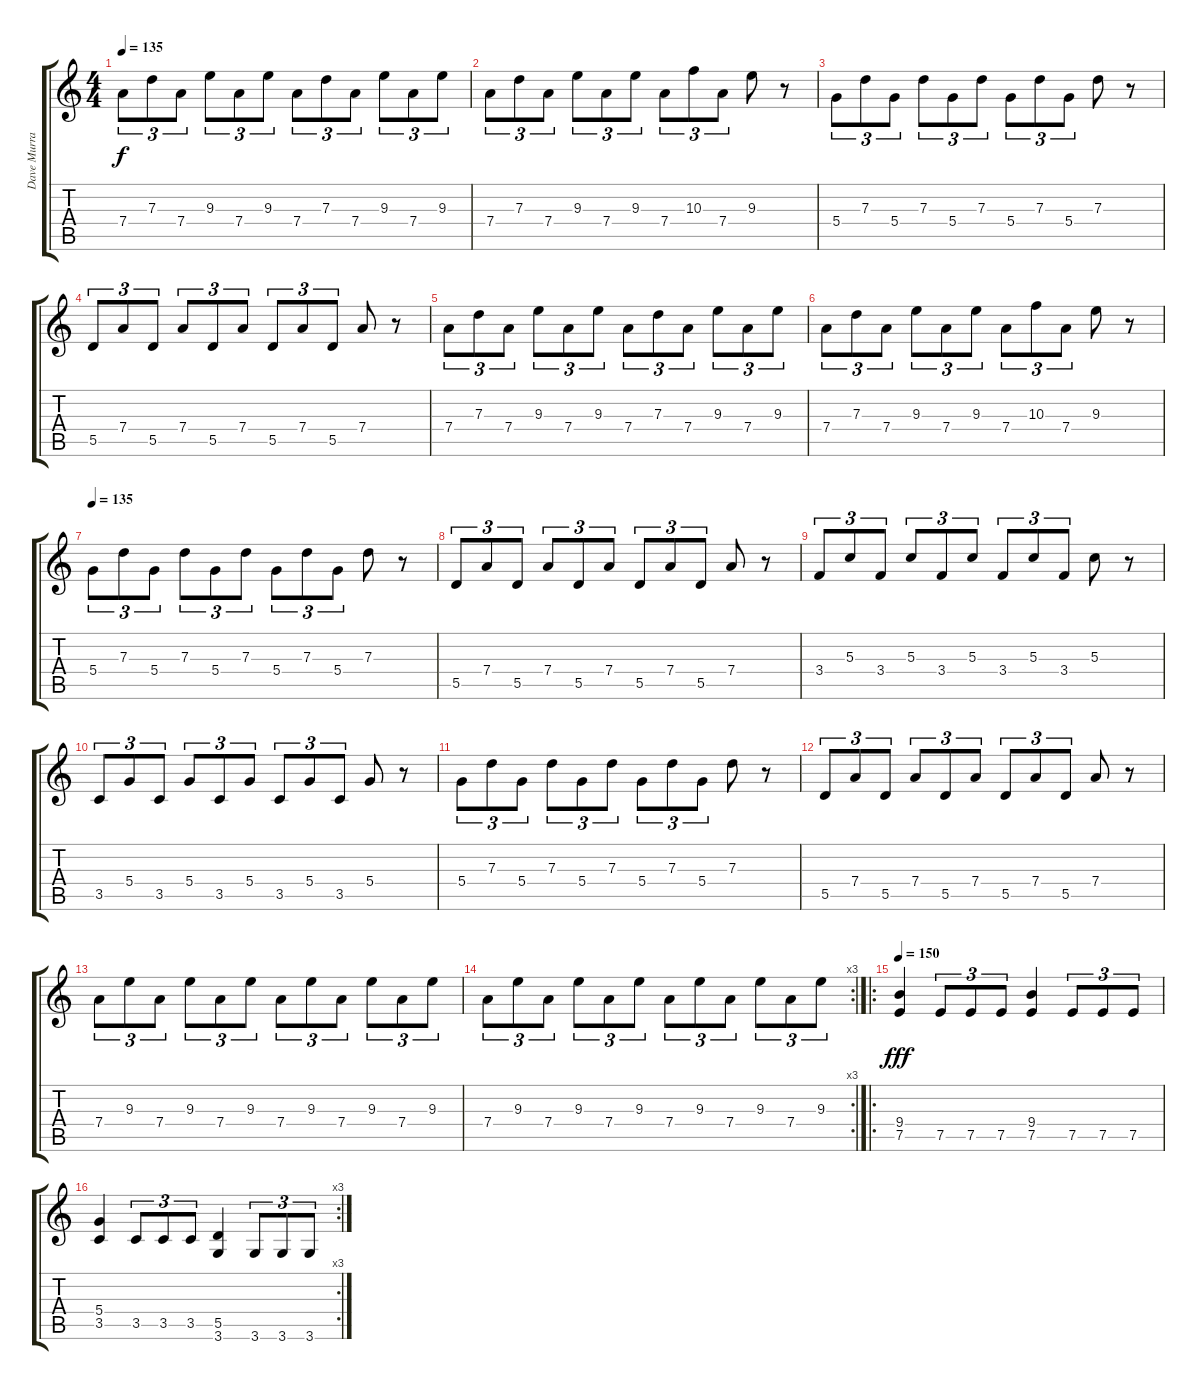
\track ("Dave Murray" "Dave Murra") {instrument distortionguitar}
\staff {score tabs}
\tuning (E4 B3 G3 D3 A2 E2) {hide}
\ts (4 4)
\tempo 135
\clef g2
\ks c
7.4.8{tu (3 2) dy f} 7.3.8{tu (3 2)} 7.4.8{tu (3 2)} 9.3.8{tu (3 2)} 7.4.8{tu (3 2)} 9.3.8{tu (3 2)} 7.4.8{tu (3 2)} 7.3.8{tu (3 2)} 7.4.8{tu (3 2)} 9.3.8{tu (3 2)} 7.4.8{tu (3 2)} 9.3.8{tu (3 2)} |
7.4.8{tu (3 2)} 7.3.8{tu (3 2)} 7.4.8{tu (3 2)} 9.3.8{tu (3 2)} 7.4.8{tu (3 2)} 9.3.8{tu (3 2)} 7.4.8{tu (3 2)} 10.3.8{tu (3 2)} 7.4.8{tu (3 2)} 9.3.8 r.8 |
5.4.8{tu (3 2)} 7.3.8{tu (3 2)} 5.4.8{tu (3 2)} 7.3.8{tu (3 2)} 5.4.8{tu (3 2)} 7.3.8{tu (3 2)} 5.4.8{tu (3 2)} 7.3.8{tu (3 2)} 5.4.8{tu (3 2)} 7.3.8 r.8 |
5.5.8{tu (3 2)} 7.4.8{tu (3 2)} 5.5.8{tu (3 2)} 7.4.8{tu (3 2)} 5.5.8{tu (3 2)} 7.4.8{tu (3 2)} 5.5.8{tu (3 2)} 7.4.8{tu (3 2)} 5.5.8{tu (3 2)} 7.4.8 r.8 |
7.4.8{tu (3 2)} 7.3.8{tu (3 2)} 7.4.8{tu (3 2)} 9.3.8{tu (3 2)} 7.4.8{tu (3 2)} 9.3.8{tu (3 2)} 7.4.8{tu (3 2)} 7.3.8{tu (3 2)} 7.4.8{tu (3 2)} 9.3.8{tu (3 2)} 7.4.8{tu (3 2)} 9.3.8{tu (3 2)} |
7.4.8{tu (3 2)} 7.3.8{tu (3 2)} 7.4.8{tu (3 2)} 9.3.8{tu (3 2)} 7.4.8{tu (3 2)} 9.3.8{tu (3 2)} 7.4.8{tu (3 2)} 10.3.8{tu (3 2)} 7.4.8{tu (3 2)} 9.3.8 r.8 |
\tempo 135
5.4.8{tu (3 2)} 7.3.8{tu (3 2)} 5.4.8{tu (3 2)} 7.3.8{tu (3 2)} 5.4.8{tu (3 2)} 7.3.8{tu (3 2)} 5.4.8{tu (3 2)} 7.3.8{tu (3 2)} 5.4.8{tu (3 2)} 7.3.8 r.8 |
5.5.8{tu (3 2)} 7.4.8{tu (3 2)} 5.5.8{tu (3 2)} 7.4.8{tu (3 2)} 5.5.8{tu (3 2)} 7.4.8{tu (3 2)} 5.5.8{tu (3 2)} 7.4.8{tu (3 2)} 5.5.8{tu (3 2)} 7.4.8 r.8 |
3.4.8{tu (3 2)} 5.3.8{tu (3 2)} 3.4.8{tu (3 2)} 5.3.8{tu (3 2)} 3.4.8{tu (3 2)} 5.3.8{tu (3 2)} 3.4.8{tu (3 2)} 5.3.8{tu (3 2)} 3.4.8{tu (3 2)} 5.3.8 r.8 |
3.5.8{tu (3 2)} 5.4.8{tu (3 2)} 3.5.8{tu (3 2)} 5.4.8{tu (3 2)} 3.5.8{tu (3 2)} 5.4.8{tu (3 2)} 3.5.8{tu (3 2)} 5.4.8{tu (3 2)} 3.5.8{tu (3 2)} 5.4.8 r.8 |
5.4.8{tu (3 2)} 7.3.8{tu (3 2)} 5.4.8{tu (3 2)} 7.3.8{tu (3 2)} 5.4.8{tu (3 2)} 7.3.8{tu (3 2)} 5.4.8{tu (3 2)} 7.3.8{tu (3 2)} 5.4.8{tu (3 2)} 7.3.8 r.8 |
5.5.8{tu (3 2)} 7.4.8{tu (3 2)} 5.5.8{tu (3 2)} 7.4.8{tu (3 2)} 5.5.8{tu (3 2)} 7.4.8{tu (3 2)} 5.5.8{tu (3 2)} 7.4.8{tu (3 2)} 5.5.8{tu (3 2)} 7.4.8 r.8 |
7.4.8{tu (3 2)} 9.3.8{tu (3 2)} 7.4.8{tu (3 2)} 9.3.8{tu (3 2)} 7.4.8{tu (3 2)} 9.3.8{tu (3 2)} 7.4.8{tu (3 2)} 9.3.8{tu (3 2)} 7.4.8{tu (3 2)} 9.3.8{tu (3 2)} 7.4.8{tu (3 2)} 9.3.8{tu (3 2)} |
\rc 3
7.4.8{tu (3 2)} 9.3.8{tu (3 2)} 7.4.8{tu (3 2)} 9.3.8{tu (3 2)} 7.4.8{tu (3 2)} 9.3.8{tu (3 2)} 7.4.8{tu (3 2)} 9.3.8{tu (3 2)} 7.4.8{tu (3 2)} 9.3.8{tu (3 2)} 7.4.8{tu (3 2)} 9.3.8{tu (3 2)} |
\ro
\tempo 150
(9.4 7.5).4{dy fff instrument distortionguitar} 7.5.8{tu (3 2)} 7.5.8{tu (3 2)} 7.5.8{tu (3 2)} (9.4 7.5).4 7.5.8{tu (3 2)} 7.5.8{tu (3 2)} 7.5.8{tu (3 2)} |
\rc 3
(5.4 3.5).4 3.5.8{tu (3 2)} 3.5.8{tu (3 2)} 3.5.8{tu (3 2)} (5.5 3.6).4 3.6.8{tu (3 2)} 3.6.8{tu (3 2)} 3.6.8{tu (3 2)}
